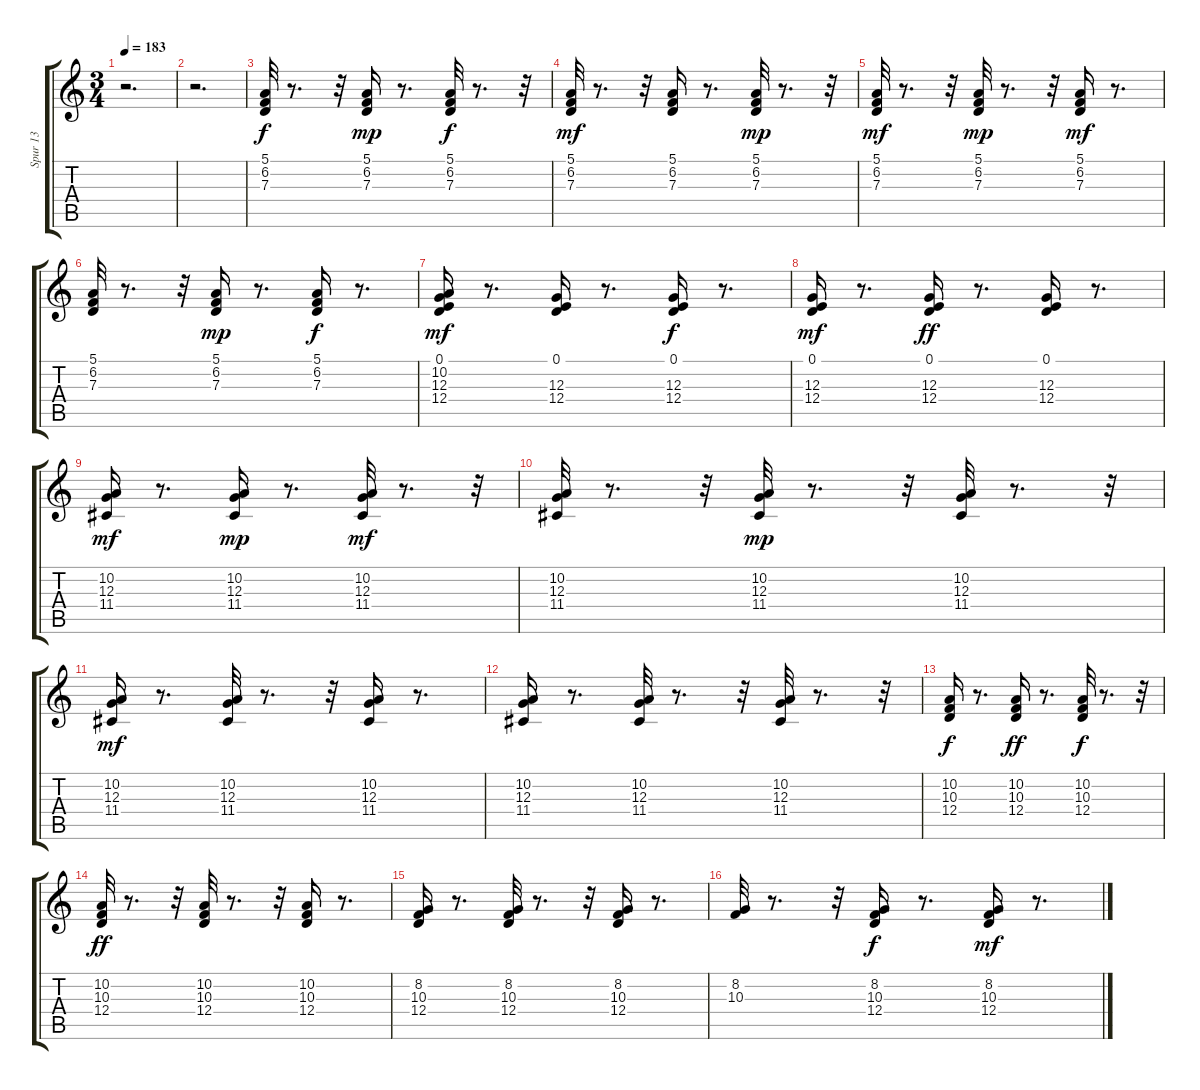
\track ("Spur 13" "Spur 13") {instrument dulcimer}
\staff {score tabs}
\tuning (E4 B3 G3 D3 A2 E2) {hide}
\ts (3 4)
\tempo 183
\clef g2
\ks c
r.2{d dy f} |
r.2{d} |
(5.1 6.2 7.3).32 r.8{d} r.32 (5.1 6.2 7.3).16{dy mp} r.8{d} (5.1 6.2 7.3).32{dy f} r.8{d} r.32 |
(5.1 6.2 7.3).32{dy mf} r.8{d} r.32 (5.1 6.2 7.3).16 r.8{d} (5.1 6.2 7.3).32{dy mp} r.8{d} r.32 |
(5.1 6.2 7.3).32{dy mf} r.8{d} r.32 (5.1 6.2 7.3).32{dy mp} r.8{d} r.32 (5.1 6.2 7.3).16{dy mf} r.8{d} |
(5.1 6.2 7.3).32 r.8{d} r.32 (5.1 6.2 7.3).16{dy mp} r.8{d} (5.1 6.2 7.3).16{dy f} r.8{d} |
(0.1 10.2 12.3 12.4).16{dy mf} r.8{d} (0.1 12.3 12.4).16 r.8{d} (0.1 12.3 12.4).16{dy f} r.8{d} |
(0.1 12.3 12.4).16{dy mf} r.8{d} (0.1 12.3 12.4).16{dy ff} r.8{d} (0.1 12.3 12.4).16 r.8{d} |
(10.2 12.3 11.4).16{dy mf} r.8{d} (10.2 12.3 11.4).16{dy mp} r.8{d} (10.2 12.3 11.4).32{dy mf} r.8{d} r.32 |
(10.2 12.3 11.4).32 r.8{d} r.32 (10.2 12.3 11.4).32{dy mp} r.8{d} r.32 (10.2 12.3 11.4).32 r.8{d} r.32 |
(10.2 12.3 11.4).16{dy mf} r.8{d} (10.2 12.3 11.4).32 r.8{d} r.32 (10.2 12.3 11.4).16 r.8{d} |
(10.2 12.3 11.4).16 r.8{d} (10.2 12.3 11.4).32 r.8{d} r.32 (10.2 12.3 11.4).32 r.8{d} r.32 |
(10.2 10.3 12.4).16{dy f} r.8{d} (10.2 10.3 12.4).16{dy ff} r.8{d} (10.2 10.3 12.4).32{dy f} r.8{d} r.32 |
(10.2 10.3 12.4).32{dy ff} r.8{d} r.32 (10.2 10.3 12.4).32 r.8{d} r.32 (10.2 10.3 12.4).16 r.8{d} |
(8.2 10.3 12.4).16 r.8{d} (8.2 10.3 12.4).32 r.8{d} r.32 (8.2 10.3 12.4).16 r.8{d} |
(8.2 10.3).32 r.8{d} r.32 (8.2 10.3 12.4).16{dy f} r.8{d} (8.2 10.3 12.4).16{dy mf} r.8{d}
